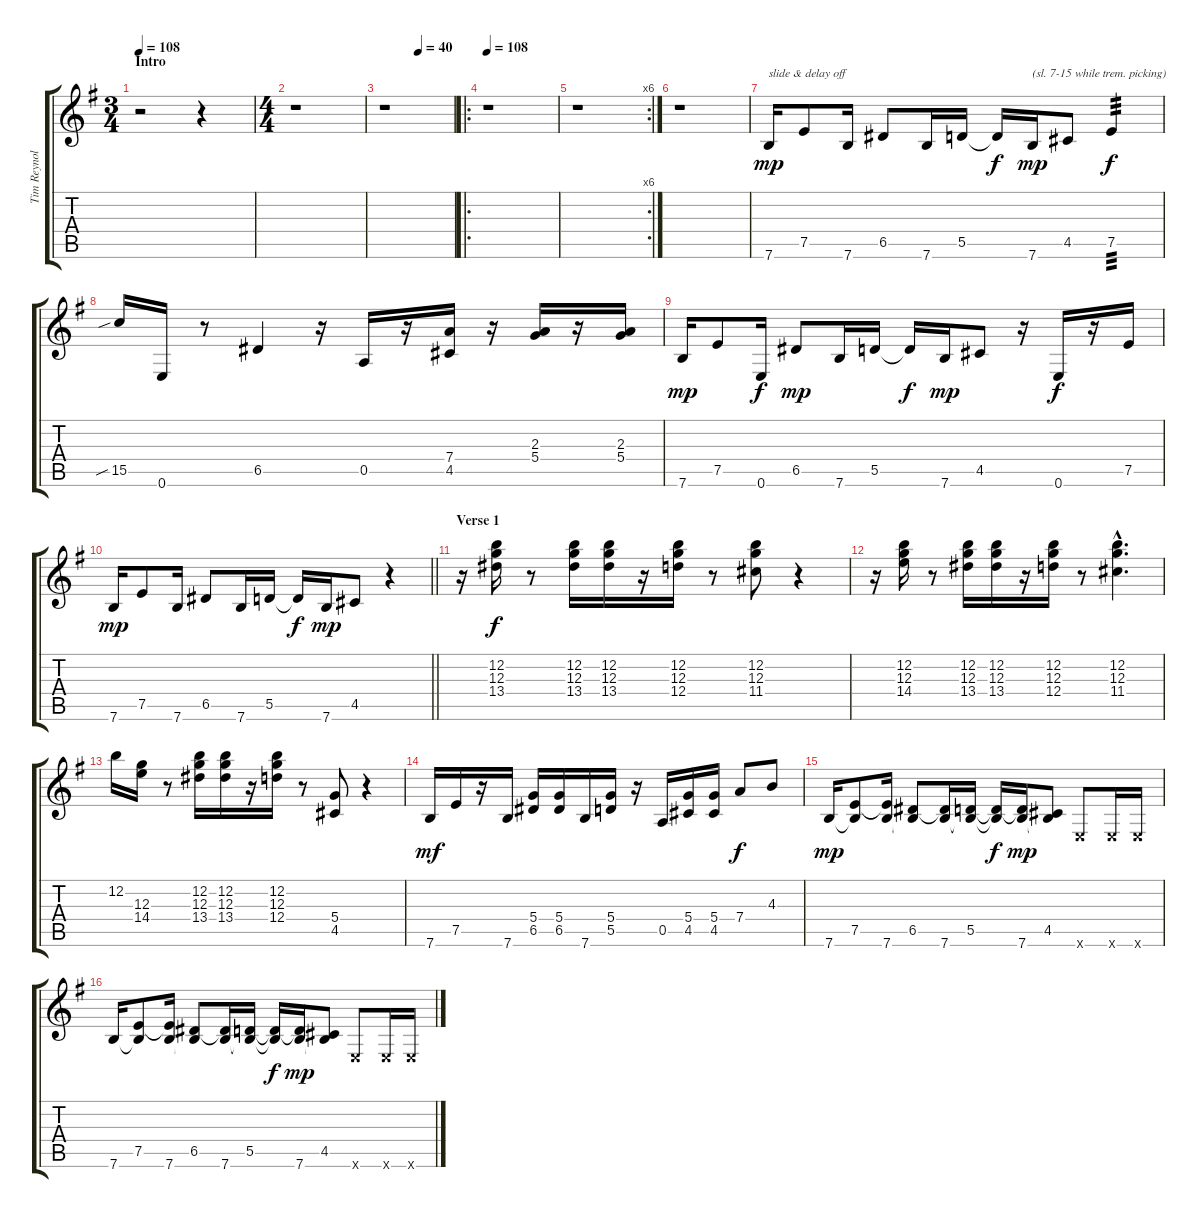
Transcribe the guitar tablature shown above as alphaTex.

\track ("Tim Reynolds" "Tim Reynol") {instrument acousticguitarsteel}
\staff {score tabs}
\tuning (E4 B3 G3 D3 A2 E2) {hide}
\ts (3 4)
\section ("" "Intro")
\tempo 108
\clef g2
\ks g
r.2{dy mp instrument acousticguitarsteel} r.4 |
\ts (4 4)
r.1 |
\tempo (40 0.5)
r.1 |
\ro
\tempo 108
r.1 |
\rc 6
r.1 |
r.1 |
7.6.16{txt "slide & delay off"} 7.5.8 7.6.16 6.5.8 7.6.16 5.5.16 5.5{t}.16{dy f} 7.6.16{txt "(sl. 7-15 while trem. picking)" dy mp} 4.5.8 7.5.4{tp 3 dy f} |
15.5{sib}.16 0.6.16 r.8 6.5.4 r.16 0.5.16 r.16 (7.4 4.5).16 r.16 (2.3 5.4).16 r.16 (2.3 5.4).16 |
7.6.16{dy mp} 7.5.8 0.6.16{dy f} 6.5.8{dy mp} 7.6.16 5.5.16 5.5{t}.16{dy f} 7.6.16{dy mp} 4.5.8 r.16 0.6.16{dy f} r.16 7.5.16 |
\barLineRight lightlight
7.6.16{dy mp} 7.5.8 7.6.16 6.5.8 7.6.16 5.5.16 5.5{t}.16{dy f} 7.6.16{dy mp} 4.5.8 r.4 |
\section ("" "Verse 1")
r.16{volume 10} (12.2 12.3 13.4).16{dy f} r.8 (12.2 12.3 13.4).16 (12.2 12.3 13.4).16 r.16 (12.2 12.3 12.4).16 r.8 (12.2 12.3 11.4).8 r.4 |
r.16 (12.2 12.3 14.4).16 r.8 (12.2 12.3 13.4).16 (12.2 12.3 13.4).16 r.16 (12.2 12.3 12.4).16 r.8 (12.2{hac} 12.3{hac} 11.4{hac}).4{d} |
12.2.16 (12.3 14.4).16 r.8 (12.2 12.3 13.4).16 (12.2 12.3 13.4).16 r.16 (12.2 12.3 12.4).16 r.8 (5.4 4.5).8 r.4 |
7.6.16{dy mf volume 13} 7.5.16 r.16 7.6.16 (5.4 6.5).16 (5.4 6.5).16 7.6.16 (5.4 5.5).16 r.16 0.5.16 (5.4 4.5).16 (5.4 4.5).16 7.4.8{dy f} 4.3.8 |
7.6.16{dy mp} (7.5 7.6{t}).8 (7.5{t} 7.6).16 (6.5 7.6{t}).8 (6.5{t} 7.6).16 (5.5 7.6{t}).16 (5.5{t} 7.6{t}).16{dy f} (5.5{t} 7.6).16{dy mp} (4.5 7.6{t}).8 0.6{x}.8 0.6{x}.16 0.6{x}.16 |
7.6.16 (7.5 7.6{t}).8 (7.5{t} 7.6).16 (6.5 7.6{t}).8 (6.5{t} 7.6).16 (5.5 7.6{t}).16 (5.5{t} 7.6{t}).16{dy f} (5.5{t} 7.6).16{dy mp} (4.5 7.6{t}).8 0.6{x}.8 0.6{x}.16 0.6{x}.16
